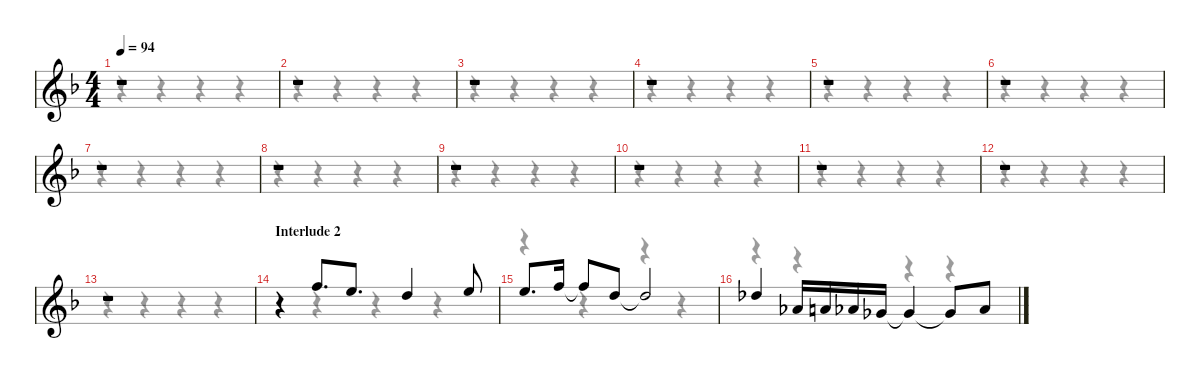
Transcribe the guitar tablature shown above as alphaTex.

\defaultSystemsLayout 4
\hideDynamics
\bracketExtendMode nobrackets
\singleTrackTrackNamePolicy hidden
\multiTrackTrackNamePolicy hidden
\otherSystemsTrackNameOrientation horizontal
\track ("P. Wiberg (Keyboards I)" "vln.") {instrument synthstrings1}
\staff {score}
\tuning (E4 A3 F3 D3 A2 D2)
\voice
\ts (4 4)
\tempo 94
\clef g2
\ks dminor
r.1{dy f beam Up} |
r.1{beam Up} |
r.1{beam Up} |
r.1{beam Up} |
r.1{beam Up} |
r.1{beam Up} |
r.1{beam Up} |
r.1{beam Up} |
r.1{beam Up} |
r.1{beam Up} |
r.1{beam Up} |
r.1{beam Up} |
r.1{beam Up} |
\section ("" "Interlude 2")
r.4{beam Up} 13.1{acc forcenatural}.8{d beam Up} 12.1{acc forcenatural}.8{d beam Up} 10.1{acc forcenatural}.4{beam Up} 12.1{acc forcenatural}.8{beam Up} |
12.1{acc forcenatural}.8{d beam Up} 13.1{acc forcenatural}.16{beam Up} 13.1{t acc forcenatural}.8{beam Up} 10.1{acc forcenatural}.8{beam Up} 10.1{t acc forcenatural}.2{beam Up} |
9.1{acc b}.4{beam Up} 11.2{acc b}.16{beam Up} 12.2{acc forcenatural}.16{beam Up} 11.2{acc b}.16{beam Up} 9.2{acc b}.16{beam Up} 9.2{t acc b}.4{beam Up} 9.2{t acc b}.8{beam Up} 11.2{acc b}.8{beam Up}
\voice
\clef g2
\ottava regular
\simile none
\ks dminor
r.4{dy mf beam Down} r.4{beam Down} r.4{beam Down} r.4{beam Down} |
r.4{beam Down} r.4{beam Down} r.4{beam Down} r.4{beam Down} |
r.4{beam Down} r.4{beam Down} r.4{beam Down} r.4{beam Down} |
r.4{beam Down} r.4{beam Down} r.4{beam Down} r.4{beam Down} |
r.4{beam Down} r.4{beam Down} r.4{beam Down} r.4{beam Down} |
r.4{beam Down} r.4{beam Down} r.4{beam Down} r.4{beam Down} |
r.4{beam Down} r.4{beam Down} r.4{beam Down} r.4{beam Down} |
r.4{beam Down} r.4{beam Down} r.4{beam Down} r.4{beam Down} |
r.4{beam Down} r.4{beam Down} r.4{beam Down} r.4{beam Down} |
r.4{beam Down} r.4{beam Down} r.4{beam Down} r.4{beam Down} |
r.4{beam Down} r.4{beam Down} r.4{beam Down} r.4{beam Down} |
r.4{beam Down} r.4{beam Down} r.4{beam Down} r.4{beam Down} |
r.4{beam Down} r.4{beam Down} r.4{beam Down} r.4{beam Down} |
r.4{beam Down} r.4{beam Down} r.4{beam Down} r.4{beam Down} |
r.4{beam Down} r.4{beam Down} r.4{beam Down} r.4{beam Down} |
r.4{beam Down} r.4{beam Down} r.4{beam Down} r.4{beam Down}
